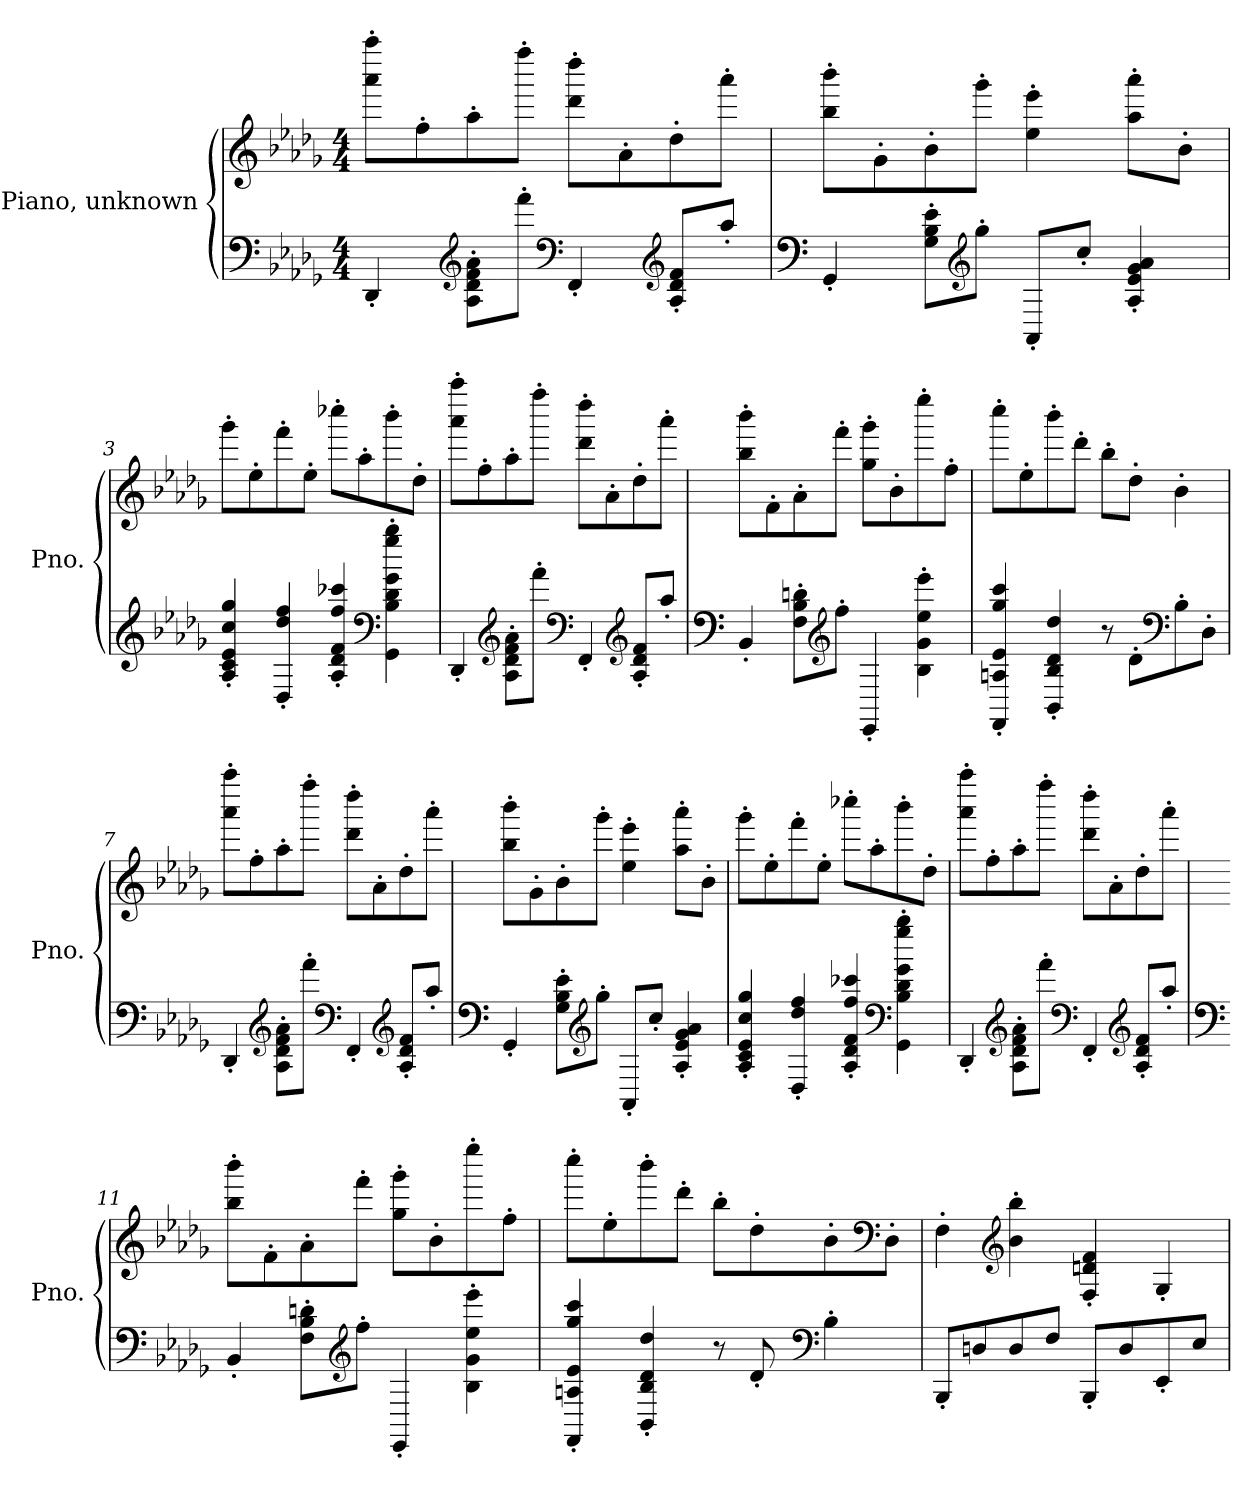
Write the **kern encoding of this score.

**kern	**kern
*part1	*part1
*staff2	*staff1
*I"Piano, unknown	*
*I'Pno.	*
*clefF4	*clefG2
*k[b-e-a-d-g-]	*k[b-e-a-d-g-]
*M4/4	*M4/4
*MM120	*MM120
=1	=1
4DD-'/	8aaa-\' 8aaaa-\'L
.	8ff'\
*clefG2	*
8A-\' 8d-\' 8f\' 8a-\'L	8aa-'\
8fff'\J	8ffff'\J
*clefF4	*
4FF'/	8ddd-\' 8dddd-\'L
.	8a-'\
*clefG2	*
8A-/' 8d-/' 8f/'L	8dd-'\
8aa-'/J	8aaa-'\J
=2	=2
*clefF4	*
4GG-'/	8bb-\' 8bbb-\'L
.	8g-'\
8G-\' 8B-\' 8e-\'L	8b-'\
*clefG2	*
8gg-'\J	8ggg-'\J
8AA-'/L	4ee-\' 4eee-\'
8cc'/J	.
4A-/' 4e-/' 4g-/' 4a-/'	8aa-\' 8aaa-\'L
.	8b-'\J
=3	=3
4A-/' 4c/' 4e-/' 4cc/' 4gg-/'	8ggg-'\L
.	8ee-'\
4D-/' 4dd-/' 4ff/'	8fff'\
.	8ee-'\J
4A-/' 4d-/' 4f/' 4ff/' 4ccc-X/'	8cccc-X'\L
.	8aa-'\
*clefF4	*
4GG-\' 4B-\' 4d-\' 4g-\' 4gg-\' 4bb-\'	8bbb-'\
.	8dd-'\J
!!LO:LB:g=z
=4	=4
4DD-'/	8aaa-\' 8aaaa-\'L
.	8ff'\
*clefG2	*
8A-\' 8d-\' 8f\' 8a-\'L	8aa-'\
8fff'\J	8ffff'\J
*clefF4	*
4FF'/	8ddd-\' 8dddd-\'L
.	8a-'\
*clefG2	*
8A-/' 8d-/' 8f/'L	8dd-'\
8aa-'/J	8aaa-'\J
=5	=5
*clefF4	*
4BB-'/	8bb-\' 8bbb-\'L
.	8f'\
8F\' 8B-\' 8dn\'L	8a-'\
*clefG2	*
8ff'\J	8fff'\J
4EE-'/	8gg-\' 8ggg-\'L
.	8b-'\
4B-\' 4g-\' 4ee-\' 4eee-\'	8eeee-'\
.	8ff'\J
=6	=6
4FF/' 4An/' 4e-/' 4gg-/' 4ccc/'	8cccc'\L
.	8ee-'\
4BB-/' 4B-/' 4d-/' 4dd-/'	8bbb-'\
.	8ddd-'\J
8r	8bb-'\L
8d-'\L	8dd-'\J
*clefF4	*
8B-'\	4b-'\
8D-'\J	.
!!LO:LB:g=z
=7	=7
4DD-'/	8aaa-\' 8aaaa-\'L
.	8ff'\
*clefG2	*
8A-\' 8d-\' 8f\' 8a-\'L	8aa-'\
8fff'\J	8ffff'\J
*clefF4	*
4FF'/	8ddd-\' 8dddd-\'L
.	8a-'\
*clefG2	*
8A-/' 8d-/' 8f/'L	8dd-'\
8aa-'/J	8aaa-'\J
=8	=8
*clefF4	*
4GG-'/	8bb-\' 8bbb-\'L
.	8g-'\
8G-\' 8B-\' 8e-\'L	8b-'\
*clefG2	*
8gg-'\J	8ggg-'\J
8AA-'/L	4ee-\' 4eee-\'
8cc'/J	.
4A-/' 4e-/' 4g-/' 4a-/'	8aa-\' 8aaa-\'L
.	8b-'\J
=9	=9
4A-/' 4c/' 4e-/' 4cc/' 4gg-/'	8ggg-'\L
.	8ee-'\
4D-/' 4dd-/' 4ff/'	8fff'\
.	8ee-'\J
4A-/' 4d-/' 4f/' 4ff/' 4ccc-X/'	8cccc-X'\L
.	8aa-'\
*clefF4	*
4GG-\' 4B-\' 4d-\' 4g-\' 4gg-\' 4bb-\'	8bbb-'\
.	8dd-'\J
!!LO:LB:g=z
=10	=10
4DD-'/	8aaa-\' 8aaaa-\'L
.	8ff'\
*clefG2	*
8A-\' 8d-\' 8f\' 8a-\'L	8aa-'\
8fff'\J	8ffff'\J
*clefF4	*
4FF'/	8ddd-\' 8dddd-\'L
.	8a-'\
*clefG2	*
8A-/' 8d-/' 8f/'L	8dd-'\
8aa-'/J	8aaa-'\J
=11	=11
*clefF4	*
4BB-'/	8bb-\' 8bbb-\'L
.	8f'\
8F\' 8B-\' 8dn\'L	8a-'\
*clefG2	*
8ff'\J	8fff'\J
4EE-'/	8gg-\' 8ggg-\'L
.	8b-'\
4B-\' 4g-\' 4ee-\' 4eee-\'	8eeee-'\
.	8ff'\J
=12	=12
4FF/' 4An/' 4e-/' 4gg-/' 4ccc/'	8cccc'\L
.	8ee-'\
4BB-/' 4B-/' 4d-/' 4dd-/'	8bbb-'\
.	8ddd-'\J
8r	8bb-'\L
8d-'/	8dd-'\
*clefF4	*
4B-'\	8b-'\
*	*clefF4
.	8D-'\J
!!LO:LB:g=z
=13	=13
8BBB-'/L	4F'\
8Dn/	.
*	*clefG2
8D/	4b-\' 4bb-\'
8F/J	.
8BBB-'/L	4F/' 4dn/' 4f/'
8D/	.
8EE-'/	4G-'/
8E-/J	.
=	=
*-	*-
